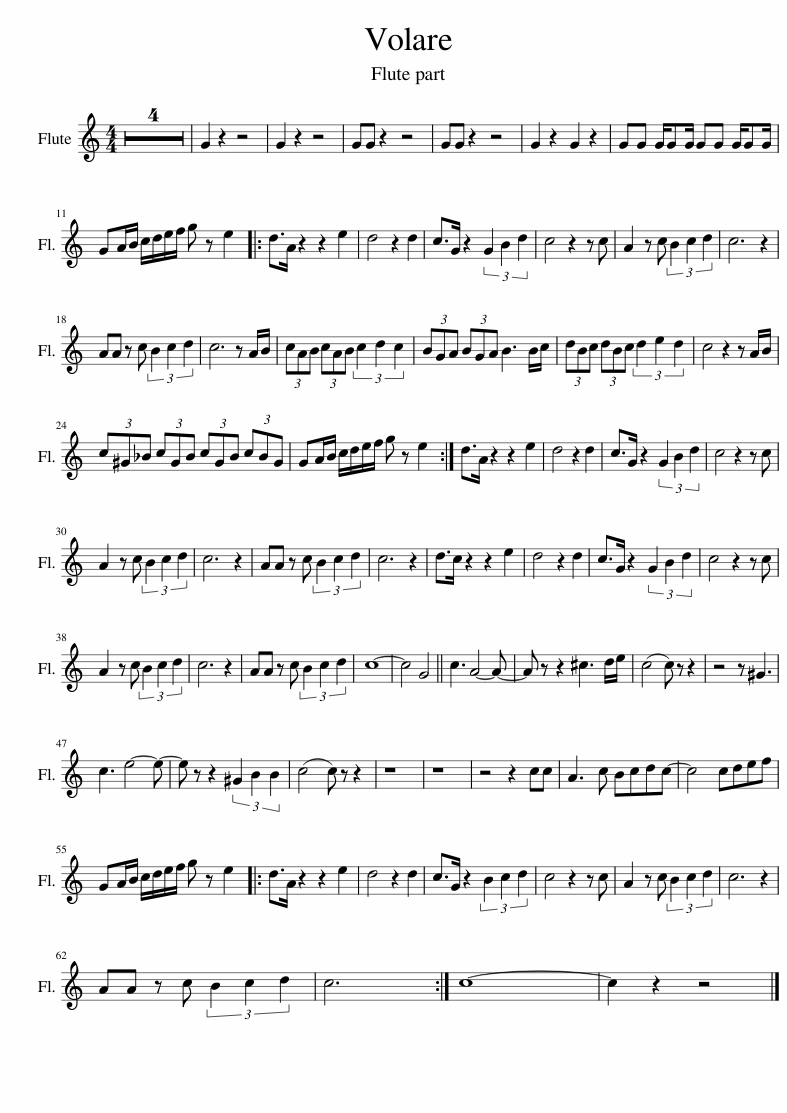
X:1
L:1/8
M:4/4
I:linebreak $
K:C
V:1 treble
V:1
 z8 | z8 | z8 | z8 | G2 z2 z4 | %5
 G2 z2 z4 | GG z2 z4 | GG z2 z4 | G2 z2 G2 z2 | GG G/GG/ GG G/GG/ |$ %10
 GA/B/ c/d/e/f/ g z e2 |: d>A z2 z2 e2 | d4 z2 d2 | c>G z2 (3G2 B2 d2 | c4 z2 z c | %15
 A2 z c (3B2 c2 d2 | c6 z2 |$ AA z c (3B2 c2 d2 | c6 z A/B/ | (3cAB (3cAB (3c2 d2 c2 | %20
 (3BGA (3BGA B3 B/c/ | (3dBc (3dBc (3d2 e2 d2 | c4 z2 z A/B/ |$ (3c^G_B (3cGB (3cGB (3cBG | GA/B/ c/d/e/f/ g z e2 :| %25
 d>A z2 z2 e2 | d4 z2 d2 | c>G z2 (3G2 B2 d2 | c4 z2 z c |$ A2 z c (3B2 c2 d2 | %30
 c6 z2 | AA z c (3B2 c2 d2 | c6 z2 | d>c z2 z2 e2 | d4 z2 d2 | %35
 c>G z2 (3G2 B2 d2 | c4 z2 z c |$ A2 z c (3B2 c2 d2 | c6 z2 | AA z c (3B2 c2 d2 | %40
 c8- | c4 G4 || c3 A4- A- | A z z2 ^c3 d/e/ | (c4 c) z z2 | %45
 z4 z ^G3 |$ c3 e4- e- | e z z2 (3^G2 B2 B2 | (c4 c) z z2 | z8 | %50
 z8 | z4 z2 cc | A3 c Bcdc- | c4 cdef |$ GA/B/ c/d/e/f/ g z e2 |: %55
 d>A z2 z2 e2 | d4 z2 d2 | c>G z2 (3B2 c2 d2 | c4 z2 z c | A2 z c (3B2 c2 d2 | %60
 c6 z2 |$ AA z c (3B2 c2 d2 | c6 :| c8- | c2 z2 z4 |] %65
